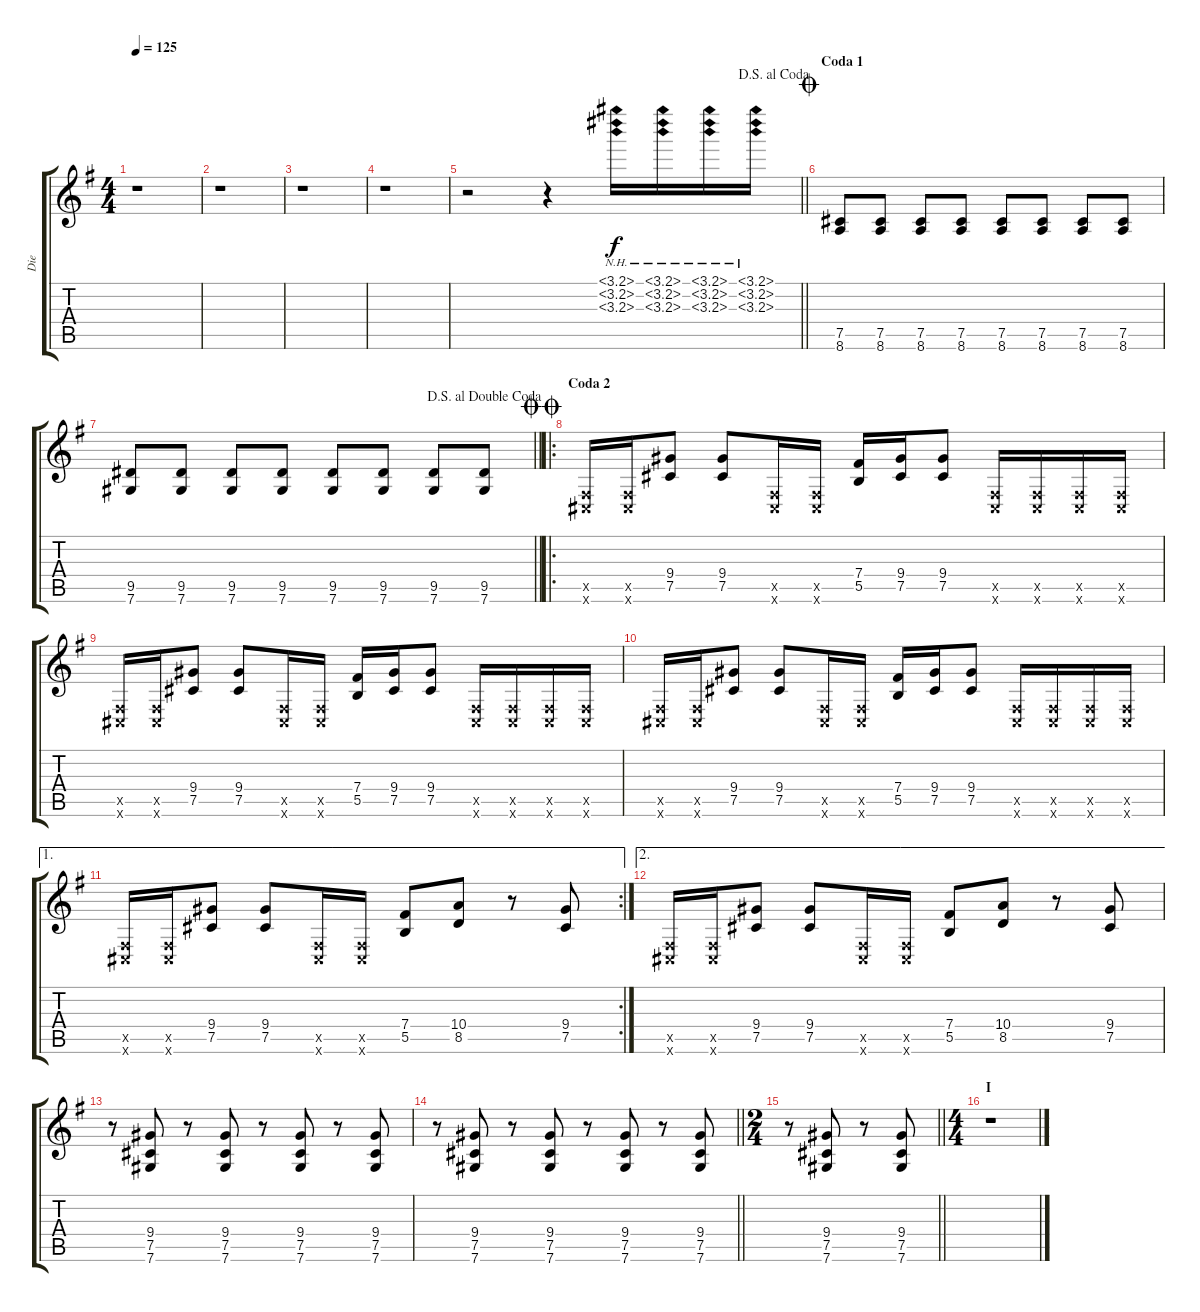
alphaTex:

\track ("Die" "Die") {instrument distortionguitar}
\staff {score tabs}
\tuning (Db4 Ab3 E3 B2 Gb2 Db2) {hide}
\ts (4 4)
\tempo 125
\clef g2
\ks g
r.1{dy f} |
r.1 |
r.1 |
r.1 |
\jump dalsegnoalcoda
\barLineRight lightlight
r.2 r.4 (3.1{nh} 3.2{nh} 3.3{nh}).16{volume 13} (3.1{nh} 3.2{nh} 3.3{nh}).16 (3.1{nh} 3.2{nh} 3.3{nh}).16 (3.1{nh} 3.2{nh} 3.3{nh}).16 |
\section ("" "Coda 1")
\jump coda
(7.5 8.6).8 (7.5 8.6).8 (7.5 8.6).8 (7.5 8.6).8 (7.5 8.6).8 (7.5 8.6).8 (7.5 8.6).8 (7.5 8.6).8 |
\jump dalsegnoaldoublecoda
\barLineRight lightlight
(9.5 7.6).8 (9.5 7.6).8 (9.5 7.6).8 (9.5 7.6).8 (9.5 7.6).8 (9.5 7.6).8 (9.5 7.6).8 (9.5 7.6).8 |
\ro
\section ("" "Coda 2")
\jump doublecoda
(0.5{x} 0.6{x}).16 (0.5{x} 0.6{x}).16 (9.4 7.5).8 (9.4 7.5).8 (0.5{x} 0.6{x}).16 (0.5{x} 0.6{x}).16 (7.4 5.5).16 (9.4 7.5).16 (9.4 7.5).8 (0.5{x} 0.6{x}).16 (0.5{x} 0.6{x}).16 (0.5{x} 0.6{x}).16 (0.5{x} 0.6{x}).16 |
(0.5{x} 0.6{x}).16 (0.5{x} 0.6{x}).16 (9.4 7.5).8 (9.4 7.5).8 (0.5{x} 0.6{x}).16 (0.5{x} 0.6{x}).16 (7.4 5.5).16 (9.4 7.5).16 (9.4 7.5).8 (0.5{x} 0.6{x}).16 (0.5{x} 0.6{x}).16 (0.5{x} 0.6{x}).16 (0.5{x} 0.6{x}).16 |
(0.5{x} 0.6{x}).16 (0.5{x} 0.6{x}).16 (9.4 7.5).8 (9.4 7.5).8 (0.5{x} 0.6{x}).16 (0.5{x} 0.6{x}).16 (7.4 5.5).16 (9.4 7.5).16 (9.4 7.5).8 (0.5{x} 0.6{x}).16 (0.5{x} 0.6{x}).16 (0.5{x} 0.6{x}).16 (0.5{x} 0.6{x}).16 |
\ae 1
\rc 2
(0.5{x} 0.6{x}).16 (0.5{x} 0.6{x}).16 (9.4 7.5).8 (9.4 7.5).8 (0.5{x} 0.6{x}).16 (0.5{x} 0.6{x}).16 (7.4 5.5).8 (10.4 8.5).8 r.8 (9.4 7.5).8 |
\ae 2
(0.5{x} 0.6{x}).16 (0.5{x} 0.6{x}).16 (9.4 7.5).8 (9.4 7.5).8 (0.5{x} 0.6{x}).16 (0.5{x} 0.6{x}).16 (7.4 5.5).8 (10.4 8.5).8 r.8 (9.4 7.5).8 |
r.8 (9.4 7.5 7.6).8 r.8 (9.4 7.5 7.6).8 r.8 (9.4 7.5 7.6).8 r.8 (9.4 7.5 7.6).8 |
\barLineRight lightlight
r.8 (9.4 7.5 7.6).8 r.8 (9.4 7.5 7.6).8 r.8 (9.4 7.5 7.6).8 r.8 (9.4 7.5 7.6).8 |
\ts (2 4)
\barLineRight lightlight
r.8 (9.4 7.5 7.6).8 r.8 (9.4 7.5 7.6).8 |
\ts (4 4)
\section ("" "I")
r.1
